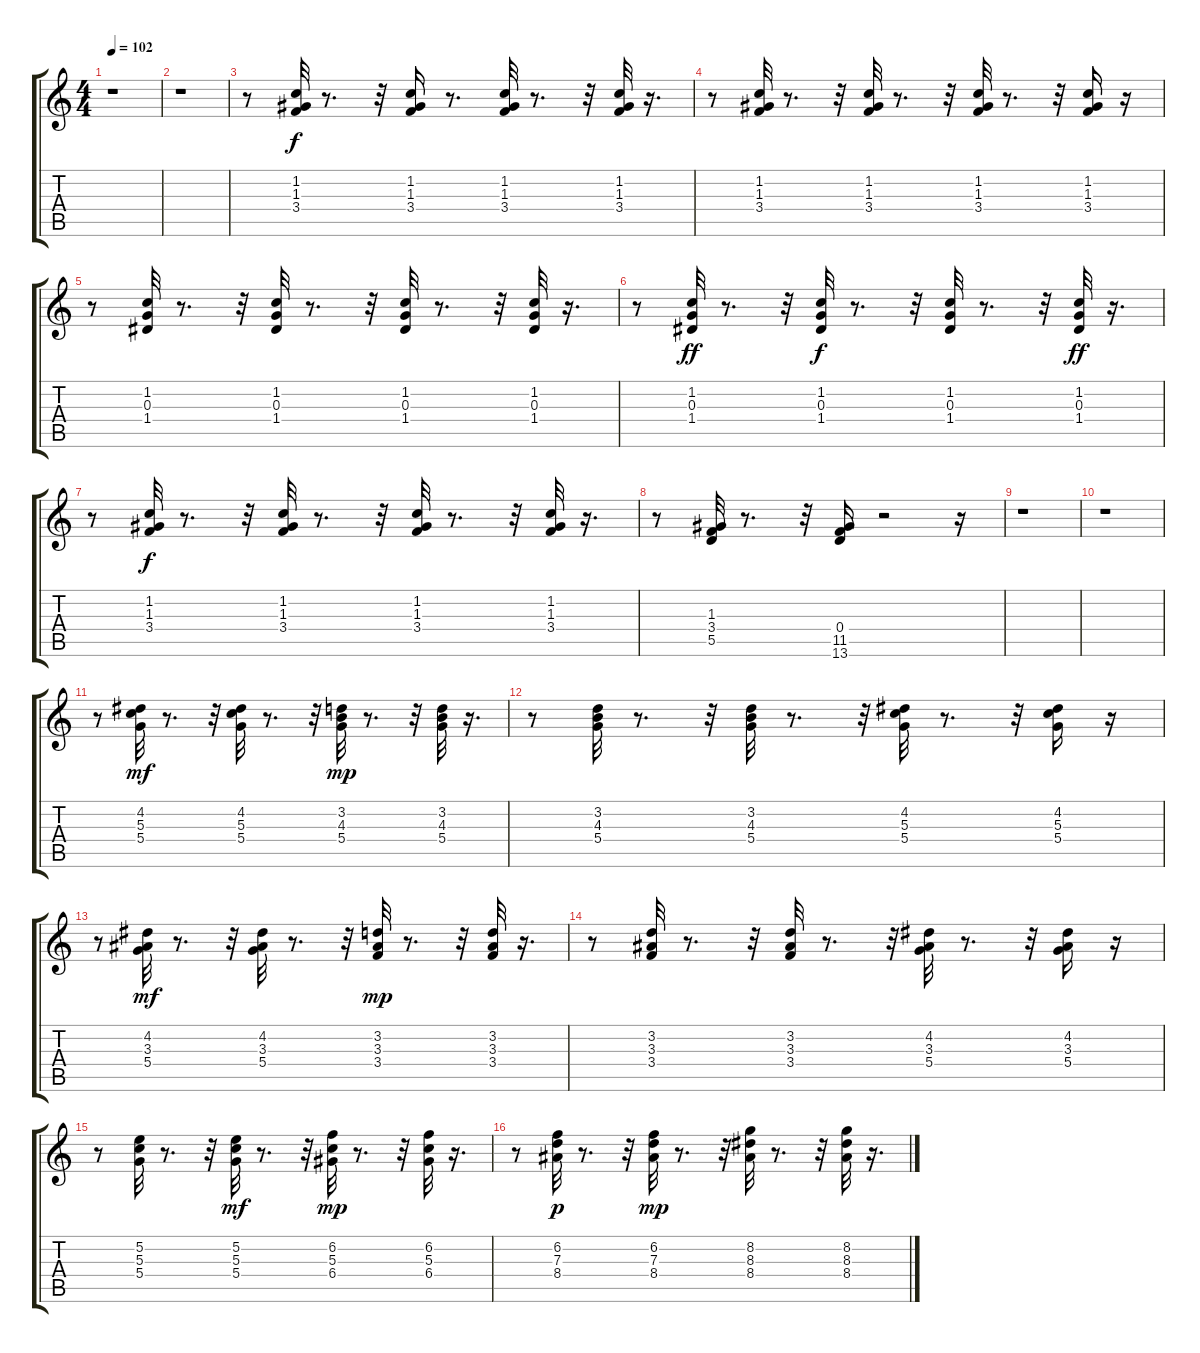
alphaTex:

\track "" {instrument synthbass1}
\staff {score tabs}
\tuning (E4 B3 G3 D3 A2 E2) {hide}
\ts (4 4)
\tempo 102
\clef g2
\ks c
r.1{dy f instrument synthbass1} |
r.1 |
r.8 (1.2 1.3 3.4).32 r.8{d} r.32 (1.2 1.3 3.4).16 r.8{d} (1.2 1.3 3.4).32 r.8{d} r.32 (1.2 1.3 3.4).32 r.16{d} |
r.8 (1.2 1.3 3.4).32 r.8{d} r.32 (1.2 1.3 3.4).32 r.8{d} r.32 (1.2 1.3 3.4).32 r.8{d} r.32 (1.2 1.3 3.4).16 r.16 |
r.8 (1.2 0.3 1.4).32 r.8{d} r.32 (1.2 0.3 1.4).32 r.8{d} r.32 (1.2 0.3 1.4).32 r.8{d} r.32 (1.2 0.3 1.4).32 r.16{d} |
r.8 (1.2 0.3 1.4).32{dy ff} r.8{d} r.32 (1.2 0.3 1.4).32{dy f} r.8{d} r.32 (1.2 0.3 1.4).32 r.8{d} r.32 (1.2 0.3 1.4).32{dy ff} r.16{d} |
r.8 (1.2 1.3 3.4).32{dy f} r.8{d} r.32 (1.2 1.3 3.4).32 r.8{d} r.32 (1.2 1.3 3.4).32 r.8{d} r.32 (1.2 1.3 3.4).32 r.16{d} |
r.8 (1.3 3.4 5.5).32{instrument synthbass1} r.8{d} r.32 (0.4 11.5 13.6).16 r.2 r.16 |
r.1 |
r.1 |
r.8 (4.2 5.3 5.4).32{dy mf} r.8{d} r.32 (4.2 5.3 5.4).32 r.8{d} r.32 (3.2 4.3 5.4).32{dy mp} r.8{d} r.32 (3.2 4.3 5.4).32 r.16{d} |
r.8 (3.2 4.3 5.4).32 r.8{d} r.32 (3.2 4.3 5.4).32 r.8{d} r.32 (4.2 5.3 5.4).32 r.8{d} r.32 (4.2 5.3 5.4).16 r.16 |
r.8 (4.2 3.3 5.4).32{dy mf} r.8{d} r.32 (4.2 3.3 5.4).32 r.8{d} r.32 (3.2 3.3 3.4).32{dy mp} r.8{d} r.32 (3.2 3.3 3.4).32 r.16{d} |
r.8 (3.2 3.3 3.4).32 r.8{d} r.32 (3.2 3.3 3.4).32 r.8{d} r.32 (4.2 3.3 5.4).32 r.8{d} r.32 (4.2 3.3 5.4).16 r.16 |
r.8 (5.2 5.3 5.4).32 r.8{d} r.32 (5.2 5.3 5.4).32{dy mf} r.8{d} r.32 (6.2 5.3 6.4).32{dy mp} r.8{d} r.32 (6.2 5.3 6.4).32 r.16{d} |
r.8 (6.2 7.3 8.4).32{dy p} r.8{d} r.32 (6.2 7.3 8.4).32{dy mp} r.8{d} r.32 (8.2 8.3 8.4).32 r.8{d} r.32 (8.2 8.3 8.4).32 r.16{d}
